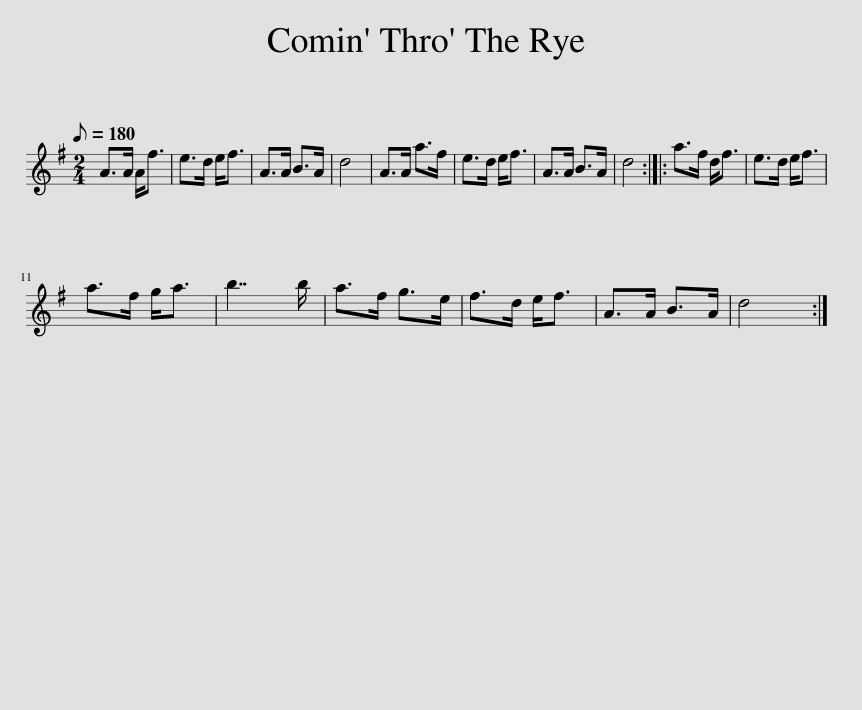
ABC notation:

X:1
L:1/8
Q:1/8=180
M:2/4
I:linebreak $
K:none
V:1 treble transpose="8 "
V:1
[K:G] A>A A<f | e>d e<f | A>A B>A | d4 | A>A a>f | %5
 e>d e<f | A>A B>A | d4 :: a>f d<f | e>d e<f |$ %10
 a>f g<a | b7/2 b/ | a>f g>e | f>d e<f | A>A B>A | %15
 d4 :| %16
